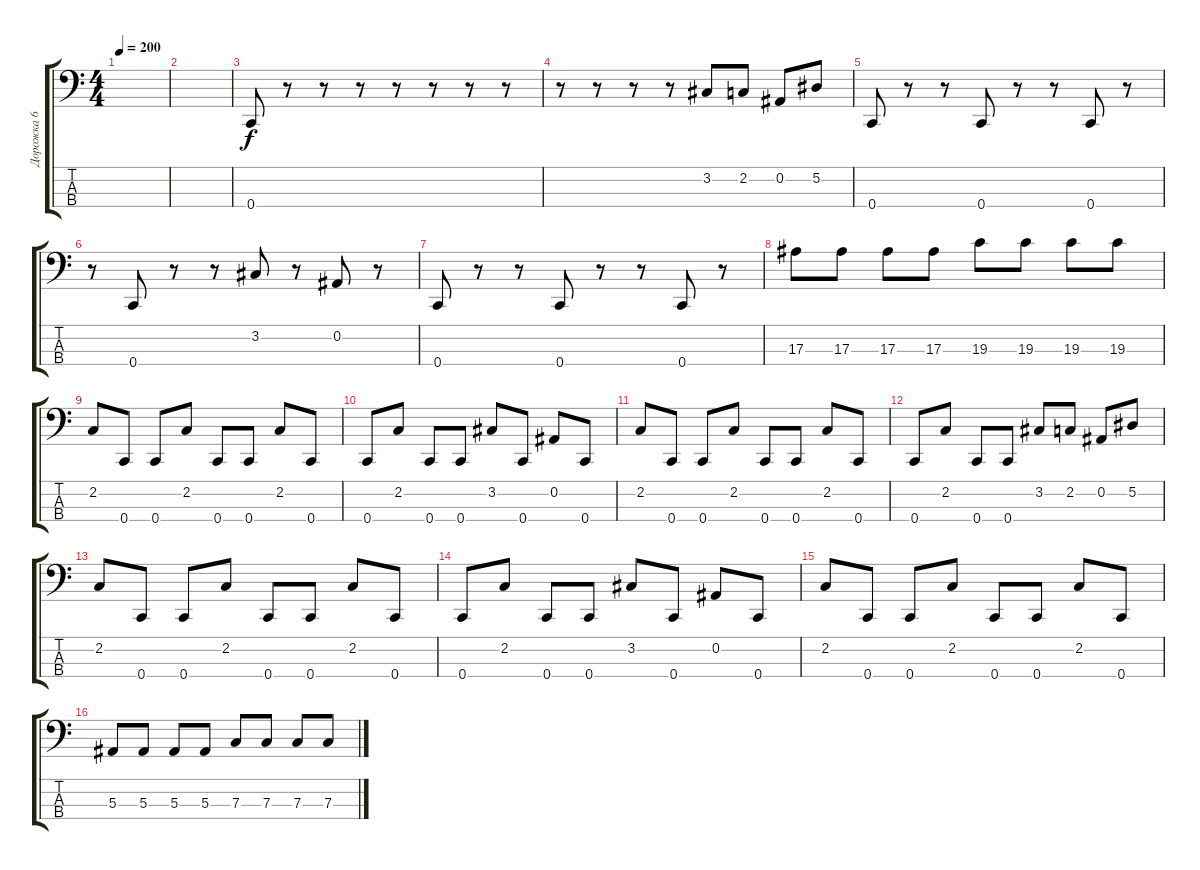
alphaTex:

\track ("Дорожка 6" "Дорожка 6") {instrument electricbasspick}
\staff {score tabs}
\tuning (Eb2 Bb1 F1 C1) {hide}
\ts (4 4)
\tempo 200
\clef f4
\ks c
|
|
0.4.8 r.8 r.8 r.8 r.8 r.8 r.8 r.8 |
r.8 r.8 r.8 r.8 3.2.8 2.2.8 0.2.8 5.2.8 |
0.4.8 r.8 r.8 0.4.8 r.8 r.8 0.4.8 r.8 |
r.8 0.4.8 r.8 r.8 3.2.8 r.8 0.2.8 r.8 |
0.4.8 r.8 r.8 0.4.8 r.8 r.8 0.4.8 r.8 |
17.3.8 17.3.8 17.3.8 17.3.8 19.3.8 19.3.8 19.3.8 19.3.8 |
2.2.8 0.4.8 0.4.8 2.2.8 0.4.8 0.4.8 2.2.8 0.4.8 |
0.4.8 2.2.8 0.4.8 0.4.8 3.2.8 0.4.8 0.2.8 0.4.8 |
2.2.8 0.4.8 0.4.8 2.2.8 0.4.8 0.4.8 2.2.8 0.4.8 |
0.4.8 2.2.8 0.4.8 0.4.8 3.2.8 2.2.8 0.2.8 5.2.8 |
2.2.8 0.4.8 0.4.8 2.2.8 0.4.8 0.4.8 2.2.8 0.4.8 |
0.4.8 2.2.8 0.4.8 0.4.8 3.2.8 0.4.8 0.2.8 0.4.8 |
2.2.8 0.4.8 0.4.8 2.2.8 0.4.8 0.4.8 2.2.8 0.4.8 |
5.3.8 5.3.8 5.3.8 5.3.8 7.3.8 7.3.8 7.3.8 7.3.8
